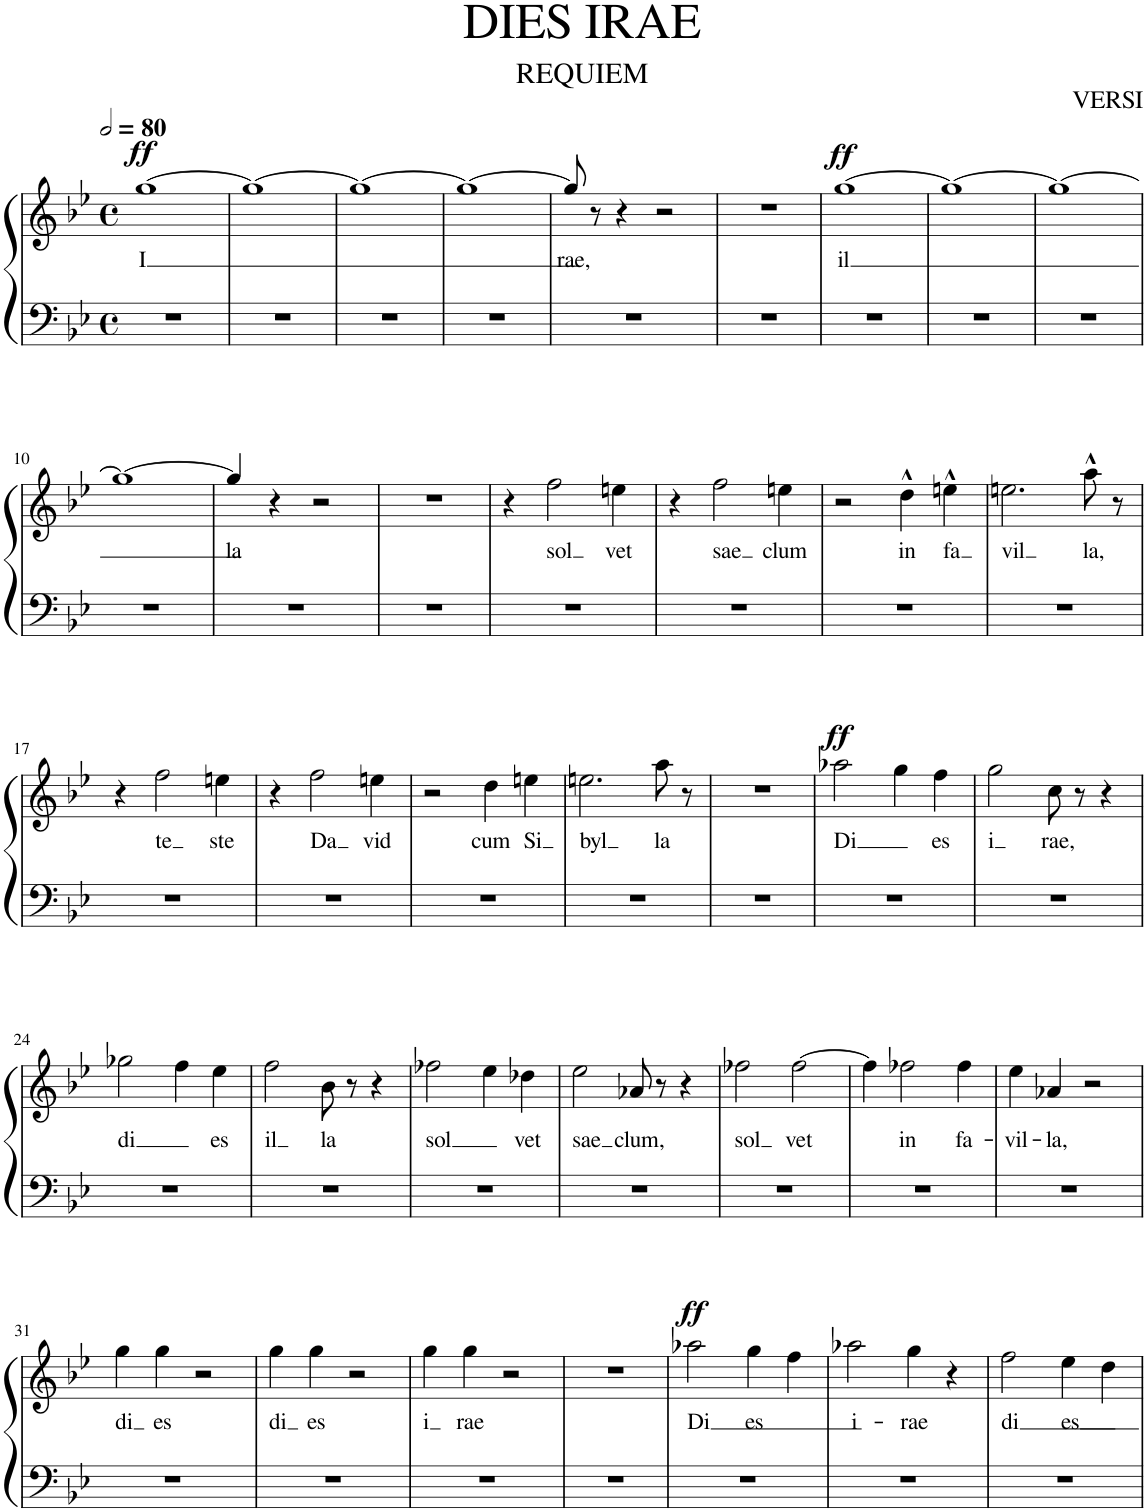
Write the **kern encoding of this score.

**kern	**kern	**text	**dynam
*part1	*part1	*part1	*part1
*staff2	*staff1	*staff1	*staff1/2
*I"Piano	*	*	*
*I'Pno.	*	*	*
*clefF4	*clefG2	*	*
*k[b-e-]	*k[b-e-]	*	*
*M4/4	*M4/4	*	*
*met(c)	*met(c)	*	*
*MM160	*MM160	*	*
=1	=1	=1	=1
!	!	!LO:LY:b	!LO:DY:a
1r	[1gg	I	ff
=2	=2	=2	=2
1r	1gg_	.	.
=3	=3	=3	=3
1r	1gg_	.	.
=4	=4	=4	=4
1r	1gg_	.	.
=5	=5	=5	=5
!	!	!LO:LY:b	!
1r	8gg/]	rae,	.
.	8r	.	.
.	4r	.	.
.	2r	.	.
=6	=6	=6	=6
1r	1r	.	.
=7	=7	=7	=7
!	!	!LO:LY:b	!LO:DY:a
1r	[1gg	il	ff
=8	=8	=8	=8
1r	1gg_	.	.
=9	=9	=9	=9
1r	1gg_	.	.
!!LO:LB:g=z
=10	=10	=10	=10
1r	1gg_	.	.
=11	=11	=11	=11
!	!	!LO:LY:b	!
1r	4gg/]	la	.
.	4r	.	.
.	2r	.	.
=12	=12	=12	=12
1r	1r	.	.
=13	=13	=13	=13
1r	4r	.	.
!	!	!LO:LY:b	!
.	2ff\	sol	.
!	!	!LO:LY:b	!
.	4een\	vet	.
=14	=14	=14	=14
1r	4r	.	.
!	!	!LO:LY:b	!
.	2ff\	sae	.
!	!	!LO:LY:b	!
.	4een\	clum	.
=15	=15	=15	=15
1r	2r	.	.
!	!	!LO:LY:b	!
.	4dd^^\	in	.
!	!	!LO:LY:b	!
.	4een^^\	fa	.
=16	=16	=16	=16
!	!	!LO:LY:b	!
1r	2.een\	vil	.
!	!	!LO:LY:b	!
.	8aa^^\	la,	.
.	8r	.	.
!!LO:LB:g=z
=17	=17	=17	=17
1r	4r	.	.
!	!	!LO:LY:b	!
.	2ff\	te	.
!	!	!LO:LY:b	!
.	4een\	ste	.
=18	=18	=18	=18
1r	4r	.	.
!	!	!LO:LY:b	!
.	2ff\	Da	.
!	!	!LO:LY:b	!
.	4een\	vid	.
=19	=19	=19	=19
1r	2r	.	.
!	!	!LO:LY:b	!
.	4dd\	cum	.
!	!	!LO:LY:b	!
.	4een\	Si	.
=20	=20	=20	=20
!	!	!LO:LY:b	!
1r	2.een\	byl	.
!	!	!LO:LY:b	!
.	8aa\	la	.
.	8r	.	.
=21	=21	=21	=21
1r	1r	.	.
=22	=22	=22	=22
!	!	!LO:LY:b	!LO:DY:a
1r	2aa-X\	Di	ff
.	4gg\	.	.
!	!	!LO:LY:b	!
.	4ff\	es	.
=23	=23	=23	=23
!	!	!LO:LY:b	!
1r	2gg\	i	.
!	!	!LO:LY:b	!
.	8cc\	rae,	.
.	8r	.	.
.	4r	.	.
!!LO:LB:g=z
=24	=24	=24	=24
!	!	!LO:LY:b	!
1r	2gg-X\	di	.
.	4ff\	.	.
!	!	!LO:LY:b	!
.	4ee-\	es	.
=25	=25	=25	=25
!	!	!LO:LY:b	!
1r	2ff\	il	.
!	!	!LO:LY:b	!
.	8b-\	la	.
.	8r	.	.
.	4r	.	.
=26	=26	=26	=26
!	!	!LO:LY:b	!
1r	2ff-X\	sol	.
.	4ee-\	.	.
!	!	!LO:LY:b	!
.	4dd-X\	vet	.
=27	=27	=27	=27
!	!	!LO:LY:b	!
1r	2ee-\	sae	.
!	!	!LO:LY:b	!
.	8a-X/	clum,	.
.	8r	.	.
.	4r	.	.
=28	=28	=28	=28
!	!	!LO:LY:b	!
1r	2ff-X\	sol	.
!	!	!LO:LY:b	!
.	[2ff-\	vet	.
=29	=29	=29	=29
1r	4ff-\]	.	.
!	!	!LO:LY:b	!
.	2ff-X\	in	.
!	!	!LO:LY:b	!
.	4ff-\	fa-	.
=30	=30	=30	=30
!	!	!LO:LY:b	!
1r	4ee-\	-vil-	.
!	!	!LO:LY:b	!
.	4a-X/	-la,	.
.	2r	.	.
!!LO:LB:g=z
=31	=31	=31	=31
!	!	!LO:LY:b	!
1r	4gg\	di	.
!	!	!LO:LY:b	!
.	4gg\	es	.
.	2r	.	.
=32	=32	=32	=32
!	!	!LO:LY:b	!
1r	4gg\	di	.
!	!	!LO:LY:b	!
.	4gg\	es	.
.	2r	.	.
=33	=33	=33	=33
!	!	!LO:LY:b	!
1r	4gg\	i	.
!	!	!LO:LY:b	!
.	4gg\	rae	.
.	2r	.	.
=34	=34	=34	=34
1r	1r	.	.
=35	=35	=35	=35
!	!	!LO:LY:b	!LO:DY:a
1r	2aa-X\	Di	ff
!	!	!LO:LY:b	!
.	4gg\	es	.
.	4ff\	.	.
=36	=36	=36	=36
!	!	!LO:LY:b	!
1r	2aa-X\	i-	.
!	!	!LO:LY:b	!
.	4gg\	-rae	.
.	4r	.	.
=37	=37	=37	=37
!	!	!LO:LY:b	!
1r	2ff\	di	.
!	!	!LO:LY:b	!
.	4ee-\	es	.
.	4dd\	.	.
=	=	=	=
*-	*-	*-	*-
